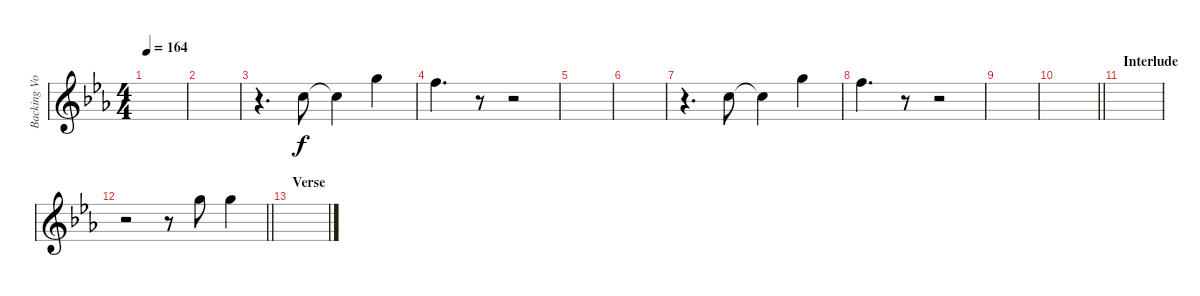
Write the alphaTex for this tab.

\track ("Backing Vocals" "Backing Vo") {instrument distortionguitar}
\staff {score}
\tuning (E4 B3 G3 D3 A2 E2) {hide}
\ts (4 4)
\tempo 164
\clef g2
\ks eb
|
|
r.4{d} 5.3.8 5.3{t}.4 8.2.4 |
1.1.4{d} r.8 r.2 |
|
|
r.4{d} 5.3.8 5.3{t}.4 8.2.4 |
1.1.4{d} r.8 r.2 |
|
\barLineRight lightlight
|
\section ("" "Interlude")
|
\barLineRight lightlight
r.2 r.8 12.3.8 8.2.4 |
\section ("" "Verse")
